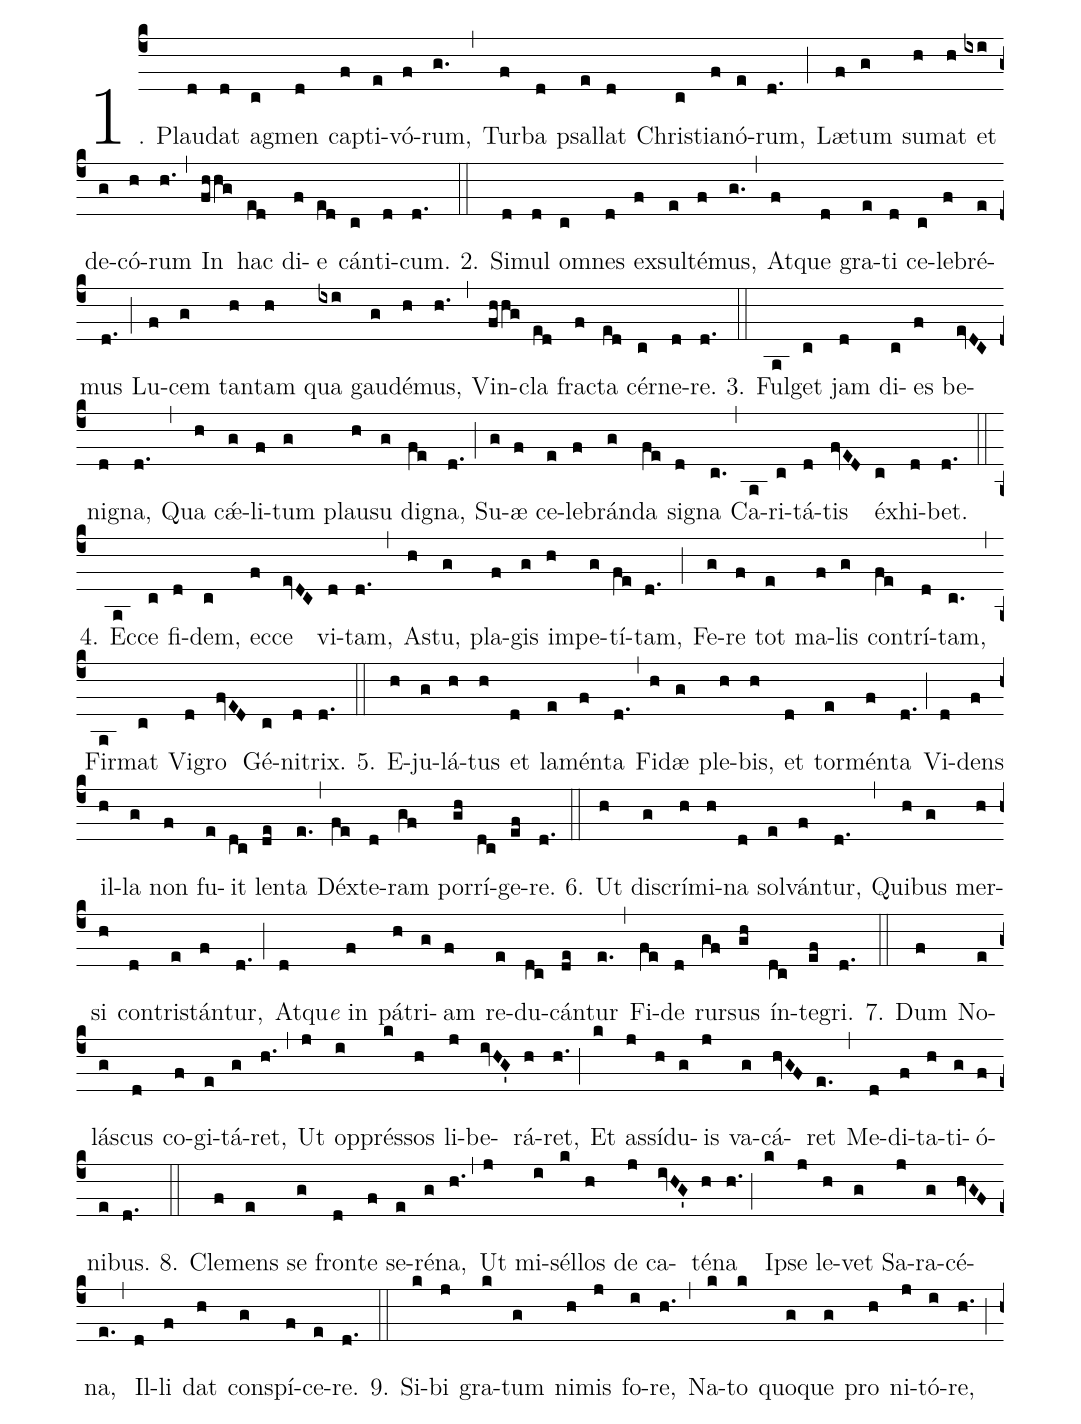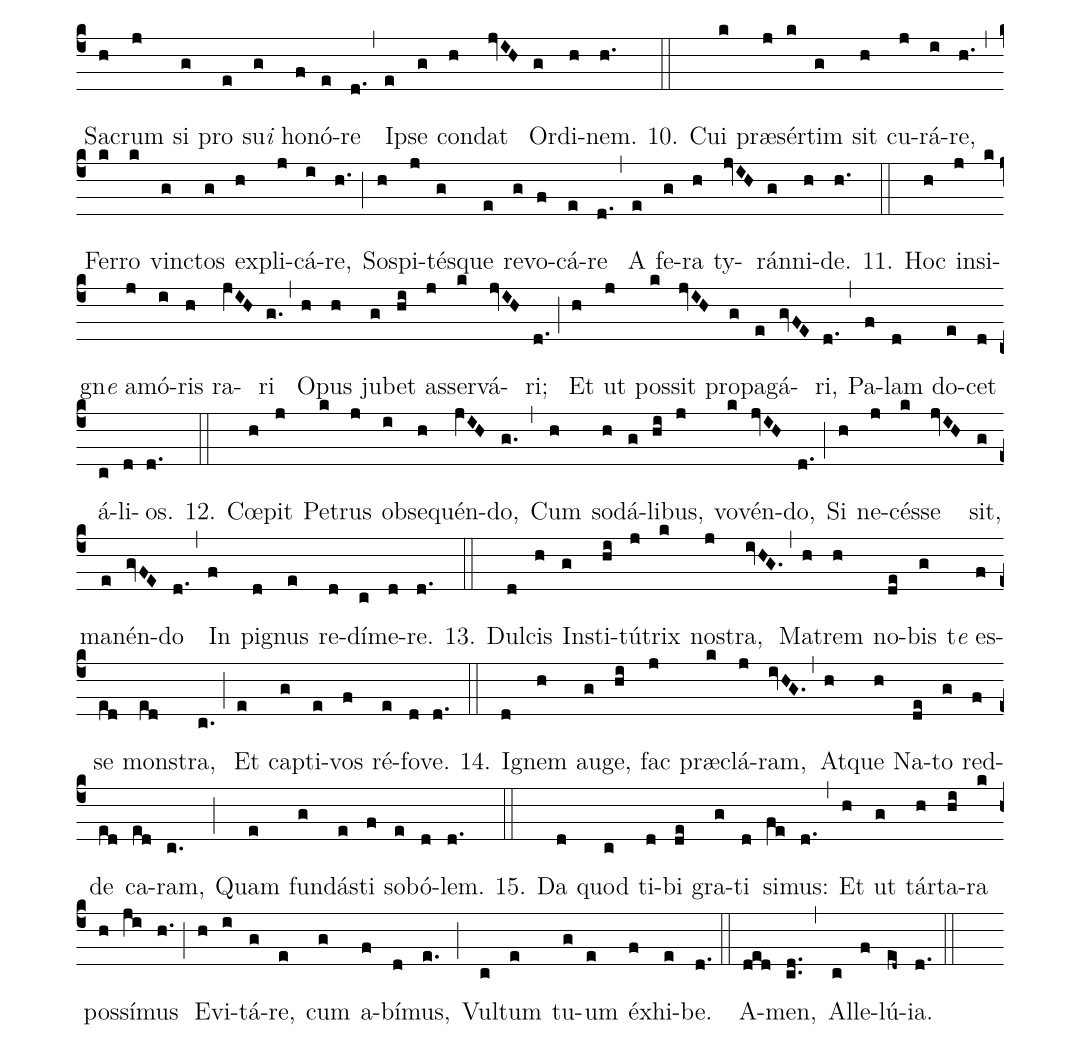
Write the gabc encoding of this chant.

%%
(c4) 1. Plau(d)dat(d) ag(c)men(d) cap(f)ti(e)vó(f)rum,(g.) (,)
Tur(f)ba(d) psal(e)lat(d) Chri(c)stia(f)nó(e)rum,(d.) (;)
Læ(f)tum(g) su(h)mat(h) et(ixi) de(g)có(h)rum(h.) (,)
In(fhhg) hac(ed) di(f)e(ed) cán(c)ti(d)cum.(d.) (::)

2. Si(d)mul(d) om(c)nes(d) ex(f)sul(e)té(f)mus,(g.) (,)
At(f)que(d) gra(e)ti(d) ce(c)le(f)bré(e)mus(d.) (;)
Lu(f)cem(g) tan(h)tam(h) qua(ixi) gau(g)dé(h)mus,(h.) (,)
Vin(fhhg)cla(ed) fra(f)cta(ed) cér(c)ne(d)re.(d.) (::)

3. Ful(a)get(c) jam(d) di(c)es(f) be(evDC)ni(d)gna,(d.) (,)
Qua(h) cǽ(g)li(f)tum(g) plau(h)su(g) di(fe)gna,(d.) (;)
Su(g)æ(f) ce(e)le(f)brán(g)da(fe) si(d)gna(c.) (,)
Ca(a)ri(c)tá(d)tis(fvED) éx(c)hi(d)bet.(d.) (::)

4. Ec(a)ce(c) fi(d)dem,(c) ec(f)ce(evDC) vi(d)tam,(d.) (,)
A(h)stu,(g) pla(f)gis(g) im(h)pe(g)tí(fe)tam,(d.) (;)
Fe(g)re(f) tot(e) ma(f)lis(g) con(fe)trí(d)tam,(c.) (,)
Fir(a)mat(c) Vi(d)gro(fvED) Gé(c)ni(d)trix.(d.) (::)

5. E(h)ju(g)lá(h)tus(h) et(d) la(e)mén(f)ta(d.) (,)
Fi(h)dæ(g) ple(h)bis,(h) et(d) tor(e)mén(f)ta(d.) (;)
Vi(d)dens(f) il(h)la(g) non(f) fu(e)it(dc) len(de)ta(e.) (,)
Déx(fe)te(d)ram(gf) por(gh)rí(dc)ge(ef)re.(d.) (::)

6. Ut(h) dis(g)crí(h)mi(h)na(d) sol(e)ván(f)tur,(d.) (,)
Qui(h)bus(g) mer(h)si(h) con(d)tri(e)stán(f)tur,(d.) (;)
At(d)qu<i>e</i> {i}n(f) pá(h)tri(g)am(f) re(e)du(dc)cán(de)tur(e.) (,)
Fi(fe)de(d) rur(gf)sus(gh) ín(dc)te(ef)gri.(d.) (::)

7. Dum(f) No(e)lá(g)scus(d) co(f)gi(e)tá(g)ret,(h.) (,)
Ut(j) op(i)prés(k)sos(h) li(j)be(ivHG')rá(h)ret,(h.) (;)
Et(k) as(j)sí(h)du(g)is(j) va(g)cá(hvGF)ret(e.) (,)
Me(d)di(f)ta(h)ti(g)ó(f)ni(e)bus.(d.) (::)

8. Cle(f)mens(e) se(g) fron(d)te(f) se(e)ré(g)na,(h.) (,)
Ut(j) mi(i)sél(k)los(h) de(j) ca(ivHG')té(h)na(h.) (;)
I(k)pse(j) le(h)vet(g) Sa(j)ra(g)cé(hvGF)na,(e.) (,)
Il(d)li(f) dat(h) con(g)spí(f)ce(e)re.(d.) (::)

9. Si(k)bi(j) gra(k)tum(g) ni(h)mis(j) fo(i)re,(h.) (,)
Na(k)to(k) quo(g)que(g) pro(h) ni(j)tó(i)re,(h.) (;)
Sa(h)crum(j) si(g) pro(e) su(g)<i>i</i> h{o}(f)nó(e)re(d.) (,)
I(e)pse(g) con(h)dat(JvIH) Or(g)di(h)nem.(h.) (::)

10. Cui(k) præ(j)sér(k)tim(g) sit(h) cu(j)rá(i)re,(h.) (,)
Fer(k)ro(k) vin(g)ctos(g) ex(h)pli(j)cá(i)re,(h.) (;)
So(h)spi(j)tés(g)que(e) re(g)vo(f)cá(e)re(d.) (,)
A(e) fe(g)ra(h) ty(JvIH)rán(g)ni(h)de.(h.) (::)

11. Hoc(h) in(j)si(k)gn<i>e</i> {a}(j)mó(i)ris(h) ra(jVIH)ri(g.) (,)
O(h)pus(h) ju(g)bet(hi) as(j)ser(k)vá(jvIH)ri;(d.) (;)
Et(h) ut(j) pos(k)sit(jvIH) pro(g)pa(e)gá(gvFE)ri,(d.) (,)
Pa(f)lam(d) do(e)cet(d) á(c)li(d)os.(d.) (::)

12. Cœ(h)pit(j) Pe(k)trus(j) ob(i)se(h)quén(jVIH)do,(g.) (,)
Cum(h) so(h)dá(g)li(hi)bus,(j) vo(k)vén(jvIH)do,(d.) (;)
Si(h) ne(j)cés(k)se(jvIH) sit,(g) ma(e)nén(gvFE)do(d.) (,)
In(f) pi(d)gnus(e) re(d)dí(c)me(d)re.(d.) (::)

13. Dul(d)cis(h) In(g)sti(hi)tú(j)trix(k) no(j)stra,(ivHG.) (,)
Ma(h)trem(h) no(de)bis(g) t<i>e</i> {e}s(f)se(ed) mon(ed)stra,(c.) (;)
Et(e) cap(g)ti(e)vos(f) ré(e)fo(d)ve.(d.) (::)

14. I(d)gnem(h) au(g)ge,(hi) fac(j) præ(k)clá(j)ram,(ivHG.) (,)
At(h)que(h) Na(de)to(g) red(f)de(ed) ca(ed)ram,(c.) (;)
Quam(e) fun(g)dá(e)sti(f) so(e)bó(d)lem.(d.) (::)

15. Da(d) quod(c) ti(d)bi(de) gra(g)ti(d) si(fe)mus:(d.) (,)
Et(h) ut(g) tár(h)ta(hi)ra(k) pos(h)sí(ji)mus(h.) (;)
E(h)vi(i)tá(g)re,(e) cum(g) a(f)bí(d)mus,(e.) (;)
Vul(c)tum(e) tu(g)um(e) éx(f)hi(e)be.(d.) (::)

A(ded)men,(cd..) (,) Al(c)le(f)lú(ed~)ia.(d.) (::)
